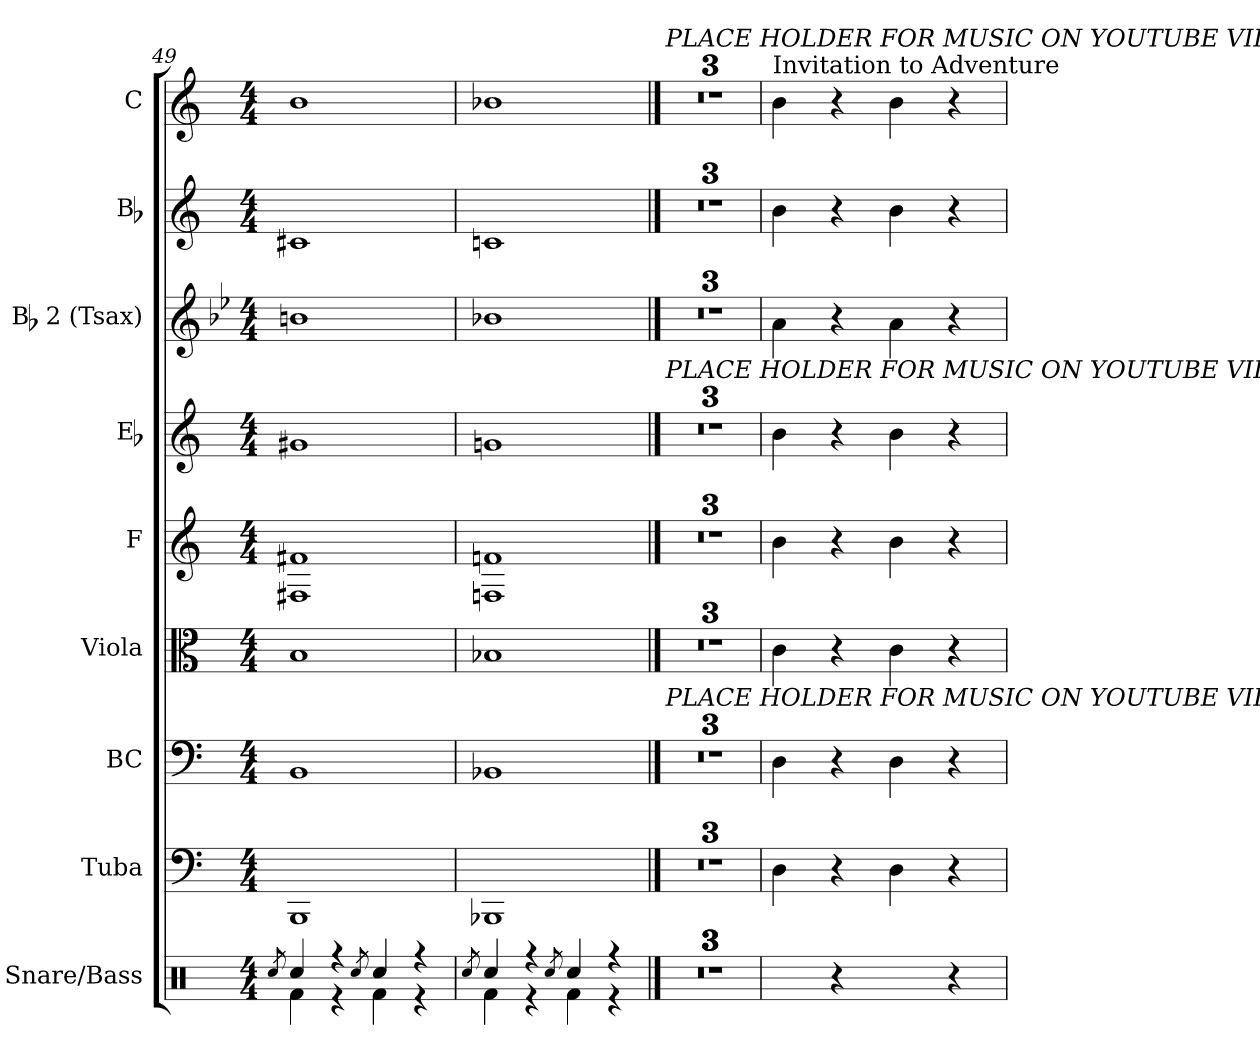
**kern	**kern	**kern	**kern	**kern	**kern	**kern	**kern	**kern
*part9	*part8	*part7	*part6	*part5	*part4	*part3	*part2	*part1
*staff9	*staff8	*staff7	*staff6	*staff5	*staff4	*staff3	*staff2	*staff1
*I"Snare/Bass	*I"Tuba	*I"BC	*I"Viola	*I"F	*I"Eb	*I"Bb 2 (Tsax)	*I"Bb	*I"C
*	*I'Tba.	*I'BC	*I'Vla.	*I'F	*I'Eb	*I'Bb2	*I'Bb	*I'C
*clefX	*clefF4	*clefF4	*clefC3	*clefG2	*clefG2	*clefG2	*clefG2	*clefG2
*	*	*	*	*ITrd4c7	*ITrd5c9	*ITrd8c14	*ITrd1c2	*
*k[]	*k[]	*k[]	*k[]	*k[b-]	*k[b-e-a-]	*k[b-e-]	*k[b-e-]	*k[]
*M4/4	*M4/4	*M4/4	*M4/4	*M4/4	*M4/4	*M4/4	*M4/4	*M4/4
=49	=49	=49	=49	=49	=49	=49	=49	=49
8qRcci/	.	.	.	.	.	.	.	.
*^	*	*	*	*	*	*	*	*
4Rcci/	4Rfi\	1BBBi	1BBi	1Bi	1BBni 1Bni	1Bni	1Bni	1Bni	1bi
4r	4r	.	.	.	.	.	.	.	.
8qRcci/	.	.	.	.	.	.	.	.	.
4Rcci/	4Rfi\	.	.	.	.	.	.	.	.
4r	4r	.	.	.	.	.	.	.	.
=50	=50	=50	=50	=50	=50	=50	=50	=50	=50
8qRcci/	.	.	.	.	.	.	.	.	.
4Rcci/	4Rfi\	1BBB-Xi	1BB-Xi	1B-Xi	1BB-Xi 1B-Xi	1B-Xi	1B-Xi	1B-Xi	1b-Xi
4r	4r	.	.	.	.	.	.	.	.
8qRcci/	.	.	.	.	.	.	.	.	.
4Rcci/	4Rfi\	.	.	.	.	.	.	.	.
4r	4r	.	.	.	.	.	.	.	.
!!LO:PB:g=z
==51	==51	==51	==51	==51	==51	==51	==51	==51	==51
!	!	!	!	!	!	!	!	!	!LO:TX:a:i:t=PLACE HOLDER FOR MUSIC ON YOUTUBE VIDEO
!	!	!	!	!	!	!LO:TX:a:i:t=PLACE HOLDER FOR MUSIC ON YOUTUBE VIDEO	!	!	!
!	!	!	!LO:TX:a:i:t=PLACE HOLDER FOR MUSIC ON YOUTUBE VIDEO	!	!	!	!	!	!
*v	*v	*	*	*	*	*	*	*	*
1r	1r	1r	1r	1r	1r	1r	1r	1r
=52	=52	=52	=52	=52	=52	=52	=52	=52
1r	1r	1r	1r	1r	1r	1r	1r	1r
=53	=53	=53	=53	=53	=53	=53	=53	=53
1r	1r	1r	1r	1r	1r	1r	1r	1r
!!LO:PB:g=z
=54	=54	=54	=54	=54	=54	=54	=54	=54
!	!	!	!	!	!	!	!	!LO:TX:a:t=Invitation to Adventure
4Ri\	4Di\	4Di\	4ci\	4ei\	4di\	4Ai\	4ai\	4bi\
4r	4r	4r	4r	4r	4r	4r	4r	4r
4Ri\	4Di\	4Di\	4ci\	4ei\	4di\	4Ai\	4ai\	4bi\
4r	4r	4r	4r	4r	4r	4r	4r	4r
=	=	=	=	=	=	=	=	=
*-	*-	*-	*-	*-	*-	*-	*-	*-
